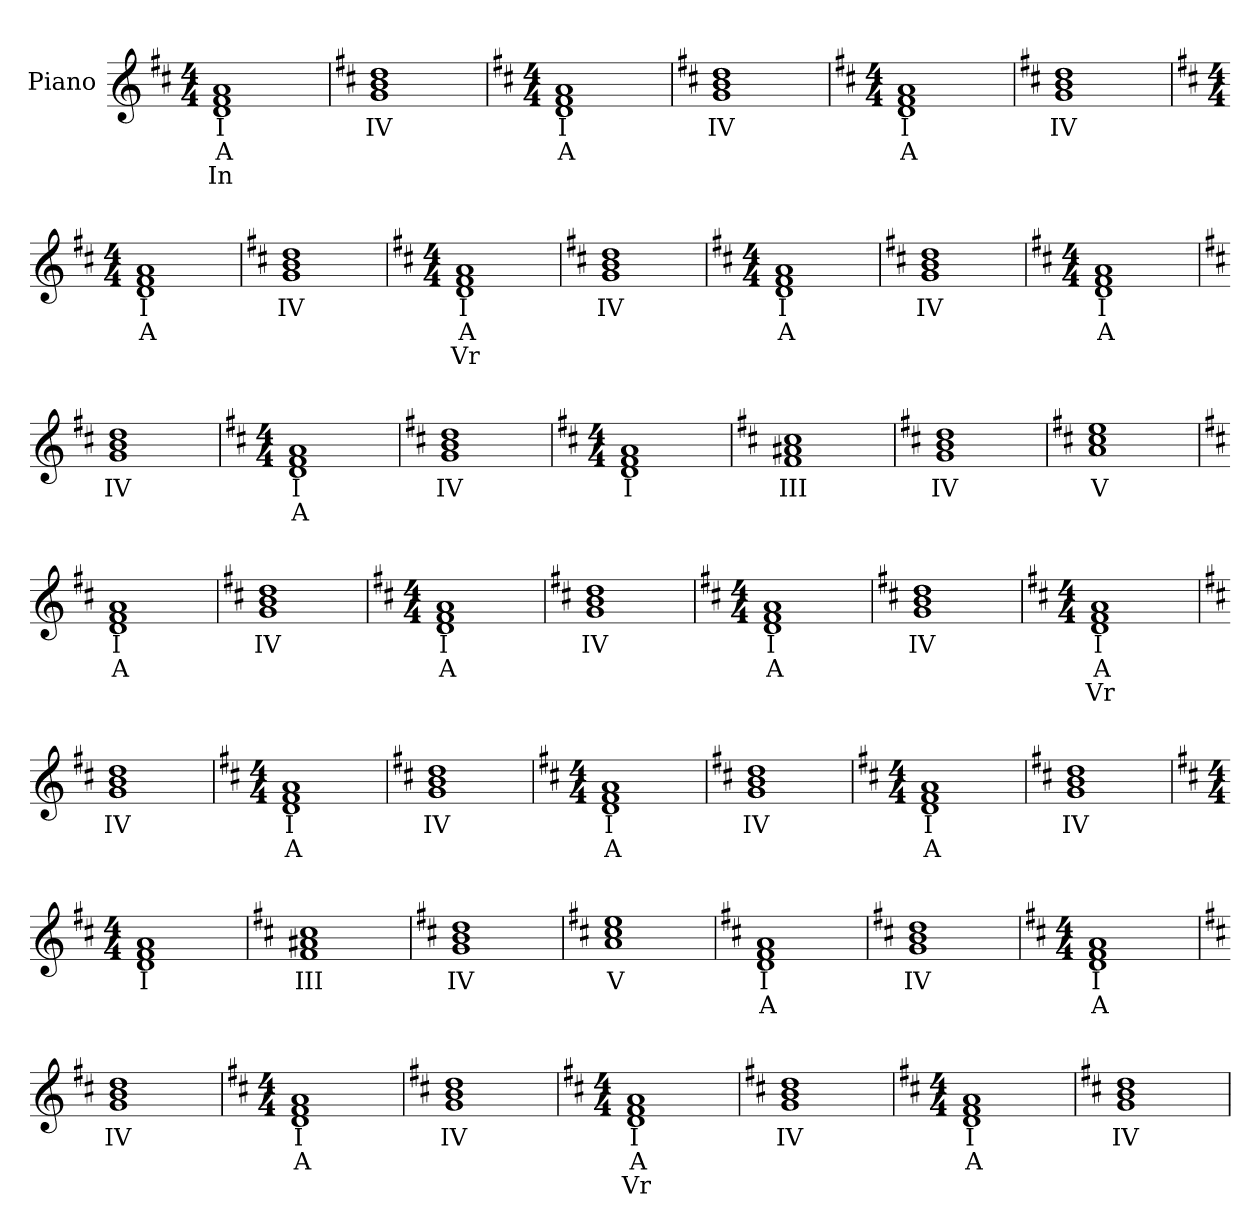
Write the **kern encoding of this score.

**kern	**text	**text	**text
*part1	*part1	*part1	*part1
*staff1	*staff1	*staff1	*staff1
*I"Piano	*	*	*
*I'Pno	*	*	*
*k[f#c#]	*	*	*
*D:	*	*	*
*M4/4	*	*	*
=	=	=	=
1d 1f# 1a	I	A	In
=	=	=	=
*k[f#c#]	*	*	*
*D:	*	*	*
1g 1b 1dd	IV	.	.
=	=	=	=
*k[f#c#]	*	*	*
*D:	*	*	*
*M4/4	*	*	*
1d 1f# 1a	I	A	.
=	=	=	=
*k[f#c#]	*	*	*
*D:	*	*	*
1g 1b 1dd	IV	.	.
=	=	=	=
*k[f#c#]	*	*	*
*D:	*	*	*
*M4/4	*	*	*
1d 1f# 1a	I	A	.
=	=	=	=
*k[f#c#]	*	*	*
*D:	*	*	*
1g 1b 1dd	IV	.	.
=	=	=	=
*k[f#c#]	*	*	*
*D:	*	*	*
*M4/4	*	*	*
1d 1f# 1a	I	A	.
=	=	=	=
*k[f#c#]	*	*	*
*D:	*	*	*
1g 1b 1dd	IV	.	.
=	=	=	=
*k[f#c#]	*	*	*
*D:	*	*	*
*M4/4	*	*	*
1d 1f# 1a	I	A	Vr
=	=	=	=
*k[f#c#]	*	*	*
*D:	*	*	*
1g 1b 1dd	IV	.	.
=	=	=	=
*k[f#c#]	*	*	*
*D:	*	*	*
*M4/4	*	*	*
1d 1f# 1a	I	A	.
=	=	=	=
*k[f#c#]	*	*	*
*D:	*	*	*
1g 1b 1dd	IV	.	.
=	=	=	=
*k[f#c#]	*	*	*
*D:	*	*	*
*M4/4	*	*	*
1d 1f# 1a	I	A	.
=	=	=	=
*k[f#c#]	*	*	*
*D:	*	*	*
1g 1b 1dd	IV	.	.
=	=	=	=
*k[f#c#]	*	*	*
*D:	*	*	*
*M4/4	*	*	*
1d 1f# 1a	I	A	.
=	=	=	=
*k[f#c#]	*	*	*
*D:	*	*	*
1g 1b 1dd	IV	.	.
=	=	=	=
*k[f#c#]	*	*	*
*D:	*	*	*
*M4/4	*	*	*
1d 1f# 1a	I	.	.
=	=	=	=
*k[f#c#]	*	*	*
*D:	*	*	*
1f# 1a#X 1cc#	III	.	.
=	=	=	=
*k[f#c#]	*	*	*
*D:	*	*	*
1g 1b 1dd	IV	.	.
=	=	=	=
*k[f#c#]	*	*	*
*D:	*	*	*
1a 1cc# 1ee	V	.	.
=	=	=	=
*k[f#c#]	*	*	*
*D:	*	*	*
1d 1f# 1a	I	A	.
=	=	=	=
*k[f#c#]	*	*	*
*D:	*	*	*
1g 1b 1dd	IV	.	.
=	=	=	=
*k[f#c#]	*	*	*
*D:	*	*	*
*M4/4	*	*	*
1d 1f# 1a	I	A	.
=	=	=	=
*k[f#c#]	*	*	*
*D:	*	*	*
1g 1b 1dd	IV	.	.
=	=	=	=
*k[f#c#]	*	*	*
*D:	*	*	*
*M4/4	*	*	*
1d 1f# 1a	I	A	.
=	=	=	=
*k[f#c#]	*	*	*
*D:	*	*	*
1g 1b 1dd	IV	.	.
=	=	=	=
*k[f#c#]	*	*	*
*D:	*	*	*
*M4/4	*	*	*
1d 1f# 1a	I	A	Vr
=	=	=	=
*k[f#c#]	*	*	*
*D:	*	*	*
1g 1b 1dd	IV	.	.
=	=	=	=
*k[f#c#]	*	*	*
*D:	*	*	*
*M4/4	*	*	*
1d 1f# 1a	I	A	.
=	=	=	=
*k[f#c#]	*	*	*
*D:	*	*	*
1g 1b 1dd	IV	.	.
=	=	=	=
*k[f#c#]	*	*	*
*D:	*	*	*
*M4/4	*	*	*
1d 1f# 1a	I	A	.
=	=	=	=
*k[f#c#]	*	*	*
*D:	*	*	*
1g 1b 1dd	IV	.	.
=	=	=	=
*k[f#c#]	*	*	*
*D:	*	*	*
*M4/4	*	*	*
1d 1f# 1a	I	A	.
=	=	=	=
*k[f#c#]	*	*	*
*D:	*	*	*
1g 1b 1dd	IV	.	.
=	=	=	=
*k[f#c#]	*	*	*
*D:	*	*	*
*M4/4	*	*	*
1d 1f# 1a	I	.	.
=	=	=	=
*k[f#c#]	*	*	*
*D:	*	*	*
1f# 1a#X 1cc#	III	.	.
=	=	=	=
*k[f#c#]	*	*	*
*D:	*	*	*
1g 1b 1dd	IV	.	.
=	=	=	=
*k[f#c#]	*	*	*
*D:	*	*	*
1a 1cc# 1ee	V	.	.
=	=	=	=
*k[f#c#]	*	*	*
*D:	*	*	*
1d 1f# 1a	I	A	.
=	=	=	=
*k[f#c#]	*	*	*
*D:	*	*	*
1g 1b 1dd	IV	.	.
=	=	=	=
*k[f#c#]	*	*	*
*D:	*	*	*
*M4/4	*	*	*
1d 1f# 1a	I	A	.
=	=	=	=
*k[f#c#]	*	*	*
*D:	*	*	*
1g 1b 1dd	IV	.	.
=	=	=	=
*k[f#c#]	*	*	*
*D:	*	*	*
*M4/4	*	*	*
1d 1f# 1a	I	A	.
=	=	=	=
*k[f#c#]	*	*	*
*D:	*	*	*
1g 1b 1dd	IV	.	.
=	=	=	=
*k[f#c#]	*	*	*
*D:	*	*	*
*M4/4	*	*	*
1d 1f# 1a	I	A	Vr
=	=	=	=
*k[f#c#]	*	*	*
*D:	*	*	*
1g 1b 1dd	IV	.	.
=	=	=	=
*k[f#c#]	*	*	*
*D:	*	*	*
*M4/4	*	*	*
1d 1f# 1a	I	A	.
=	=	=	=
*k[f#c#]	*	*	*
*D:	*	*	*
1g 1b 1dd	IV	.	.
=	=	=	=
*-	*-	*-	*-
